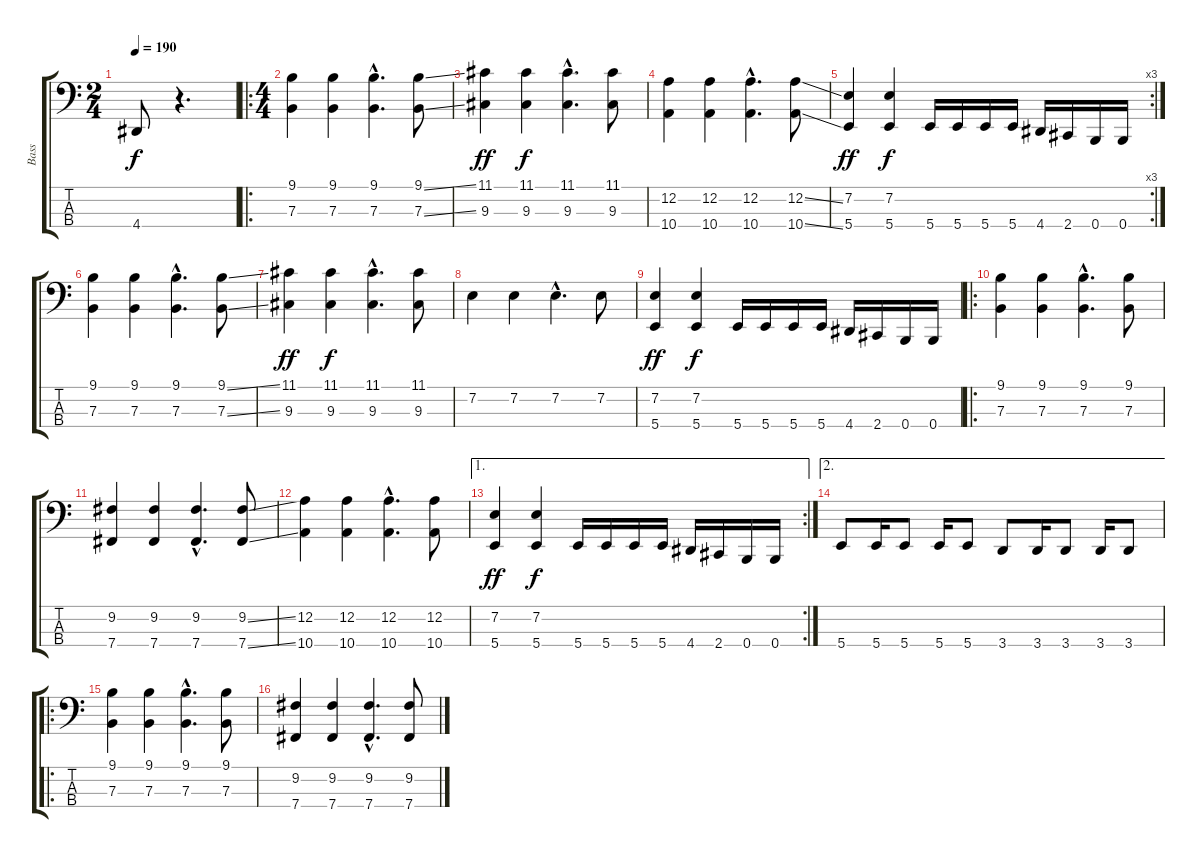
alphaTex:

\track ("Bass" "Bass") {instrument electricbasspick}
\staff {score tabs}
\tuning (D2 A1 E1 B0) {hide}
\ts (2 4)
\tempo 190
\clef f4
\ks c
4.4.8{dy f} r.4{d} |
\ro
\ts (4 4)
(9.1 7.3).4 (9.1 7.3).4 (9.1{hac} 7.3{hac}).4{d} (9.1{ss} 7.3{ss}).8 |
(11.1 9.3).4{dy ff} (11.1 9.3).4{dy f} (11.1{hac} 9.3{hac}).4{d} (11.1 9.3).8 |
(12.2 10.4).4 (12.2 10.4).4 (12.2{hac} 10.4{hac}).4{d} (12.2{ss} 10.4{ss}).8 |
\rc 3
(7.2 5.4).4{dy ff} (7.2 5.4).4{dy f} 5.4.16 5.4.16 5.4.16 5.4.16 4.4.16 2.4.16 0.4.16 0.4.16 |
(9.1 7.3).4 (9.1 7.3).4 (9.1{hac} 7.3{hac}).4{d} (9.1{ss} 7.3{ss}).8 |
(11.1 9.3).4{dy ff} (11.1 9.3).4{dy f} (11.1{hac} 9.3{hac}).4{d} (11.1 9.3).8 |
7.2.4 7.2.4 7.2{hac}.4{d} 7.2.8 |
(7.2 5.4).4{dy ff} (7.2 5.4).4{dy f} 5.4.16 5.4.16 5.4.16 5.4.16 4.4.16 2.4.16 0.4.16 0.4.16 |
\ro
(9.1 7.3).4 (9.1 7.3).4 (9.1{hac} 7.3{hac}).4{d} (9.1 7.3).8 |
(9.2 7.4).4 (9.2 7.4).4 (9.2{hac} 7.4{hac}).4{d} (9.2{ss} 7.4{ss}).8 |
(12.2 10.4).4 (12.2 10.4).4 (12.2{hac} 10.4{hac}).4{d} (12.2 10.4).8 |
\ae 1
\rc 2
(7.2 5.4).4{dy ff} (7.2 5.4).4{dy f} 5.4.16 5.4.16 5.4.16 5.4.16 4.4.16 2.4.16 0.4.16 0.4.16 |
\ae 2
5.4.8 5.4.16 5.4.8 5.4.16 5.4.8 3.4.8 3.4.16 3.4.8 3.4.16 3.4.8 |
\ro
(9.1 7.3).4 (9.1 7.3).4 (9.1{hac} 7.3{hac}).4{d} (9.1 7.3).8 |
(9.2 7.4).4 (9.2 7.4).4 (9.2{hac} 7.4{hac}).4{d} (9.2{ss} 7.4{ss}).8
